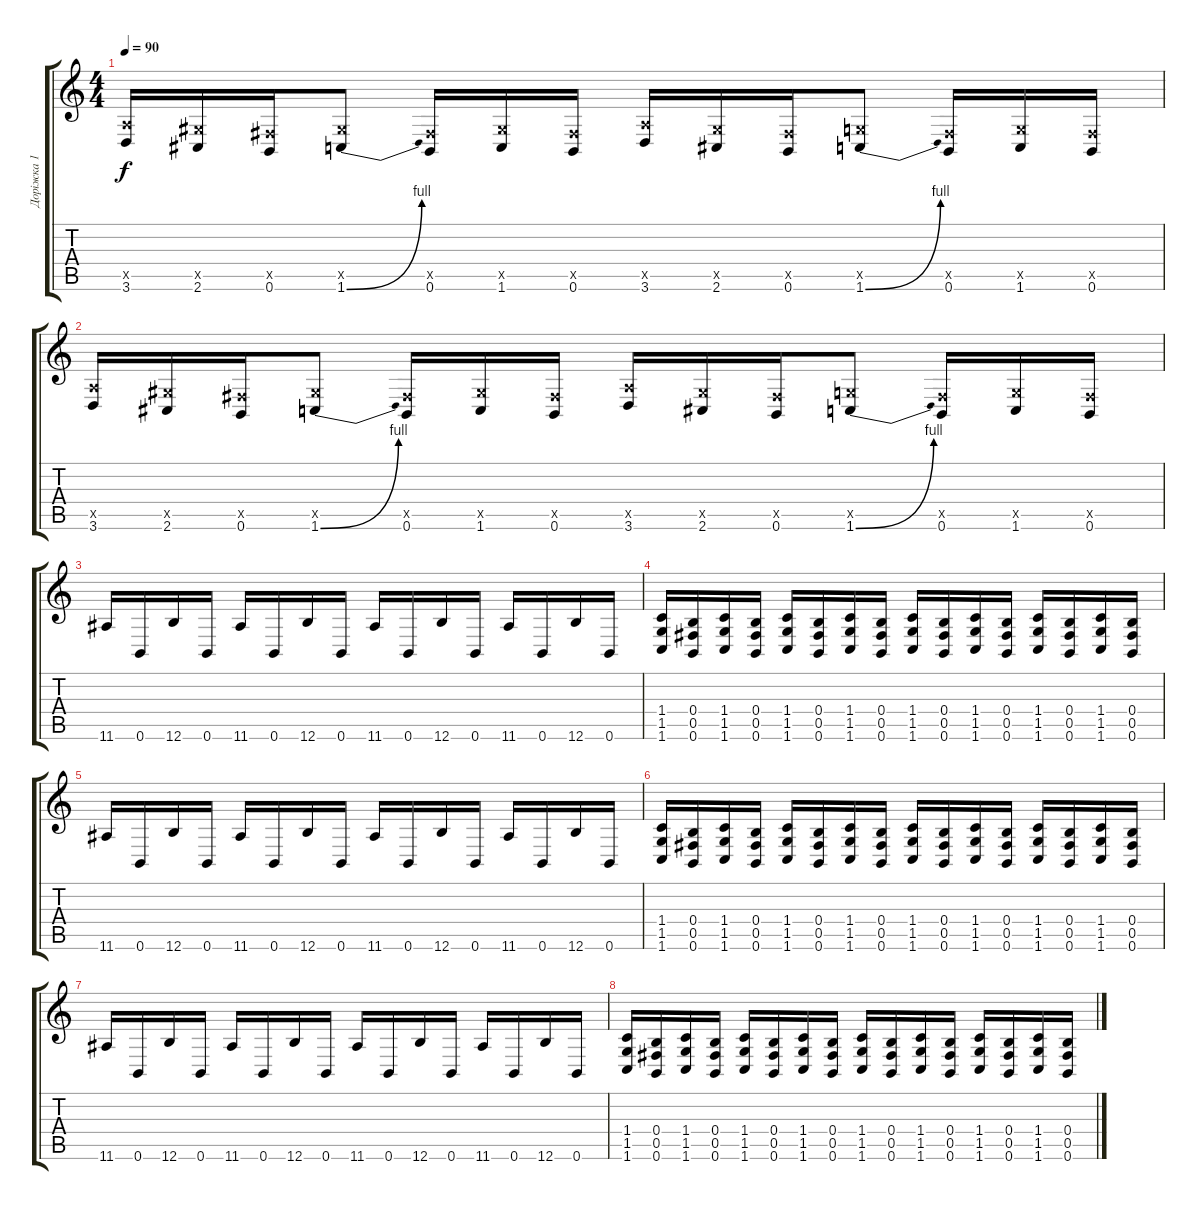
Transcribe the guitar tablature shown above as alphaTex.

\track ("Доріжка 1" "Доріжка 1") {instrument distortionguitar}
\staff {score tabs}
\tuning (Db4 Ab3 E3 B2 Gb2 B1) {hide}
\ts (4 4)
\tempo 90
\clef g2
\ks c
(3.5{x} 3.6).16{dy f} (2.5{x} 2.6).16 (0.5{x} 0.6).16 (2.5{x} 1.6{be (bend 0 0 60 4)}).8 (0.5{x} 0.6).16 (2.5{x} 1.6).16 (0.5{x} 0.6).16 (3.5{x} 3.6).16 (2.5{x} 2.6).16 (0.5{x} 0.6).16 (1.5{x} 1.6{be (bend 0 0 60 4)}).8 (0.5{x} 0.6).16 (1.5{x} 1.6).16 (0.5{x} 0.6).16 |
(3.5{x} 3.6).16 (2.5{x} 2.6).16 (0.5{x} 0.6).16 (2.5{x} 1.6{be (bend 0 0 60 4)}).8 (0.5{x} 0.6).16 (2.5{x} 1.6).16 (0.5{x} 0.6).16 (3.5{x} 3.6).16 (2.5{x} 2.6).16 (0.5{x} 0.6).16 (1.5{x} 1.6{be (bend 0 0 60 4)}).8 (0.5{x} 0.6).16 (1.5{x} 1.6).16 (0.5{x} 0.6).16 |
11.6.16 0.6.16 12.6.16 0.6.16 11.6.16 0.6.16 12.6.16 0.6.16 11.6.16 0.6.16 12.6.16 0.6.16 11.6.16 0.6.16 12.6.16 0.6.16 |
(1.4 1.5 1.6).16 (0.4 0.5 0.6).16 (1.4 1.5 1.6).16 (0.4 0.5 0.6).16 (1.4 1.5 1.6).16 (0.4 0.5 0.6).16 (1.4 1.5 1.6).16 (0.4 0.5 0.6).16 (1.4 1.5 1.6).16 (0.4 0.5 0.6).16 (1.4 1.5 1.6).16 (0.4 0.5 0.6).16 (1.4 1.5 1.6).16 (0.4 0.5 0.6).16 (1.4 1.5 1.6).16 (0.4 0.5 0.6).16 |
11.6.16 0.6.16 12.6.16 0.6.16 11.6.16 0.6.16 12.6.16 0.6.16 11.6.16 0.6.16 12.6.16 0.6.16 11.6.16 0.6.16 12.6.16 0.6.16 |
(1.4 1.5 1.6).16 (0.4 0.5 0.6).16 (1.4 1.5 1.6).16 (0.4 0.5 0.6).16 (1.4 1.5 1.6).16 (0.4 0.5 0.6).16 (1.4 1.5 1.6).16 (0.4 0.5 0.6).16 (1.4 1.5 1.6).16 (0.4 0.5 0.6).16 (1.4 1.5 1.6).16 (0.4 0.5 0.6).16 (1.4 1.5 1.6).16 (0.4 0.5 0.6).16 (1.4 1.5 1.6).16 (0.4 0.5 0.6).16 |
11.6.16 0.6.16 12.6.16 0.6.16 11.6.16 0.6.16 12.6.16 0.6.16 11.6.16 0.6.16 12.6.16 0.6.16 11.6.16 0.6.16 12.6.16 0.6.16 |
(1.4 1.5 1.6).16 (0.4 0.5 0.6).16 (1.4 1.5 1.6).16 (0.4 0.5 0.6).16 (1.4 1.5 1.6).16 (0.4 0.5 0.6).16 (1.4 1.5 1.6).16 (0.4 0.5 0.6).16 (1.4 1.5 1.6).16 (0.4 0.5 0.6).16 (1.4 1.5 1.6).16 (0.4 0.5 0.6).16 (1.4 1.5 1.6).16 (0.4 0.5 0.6).16 (1.4 1.5 1.6).16 (0.4 0.5 0.6).16
